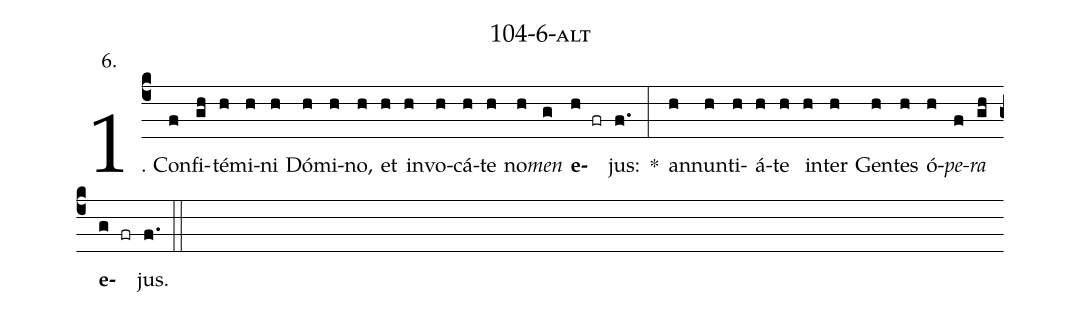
name: 104-6-alt;
annotation: 6.;
%%
(c4)1. Con(f)fi(gh)té(h)mi(h)ni(h) Dó(h)mi(h)no,(h) et(h) in(h)vo(h)cá(h)te(h) no(h)<i>men</i>(g) <b>e</b>(h fr)jus:(f.) *(:) an(h)nun(h)ti(h)á(h)te(h) in(h)ter(h) Gen(h)tes(h) ó(h)<i>pe</i>(f)<i>ra</i>(gh) <b>e</b>(g fr)jus.(f.) (::)
